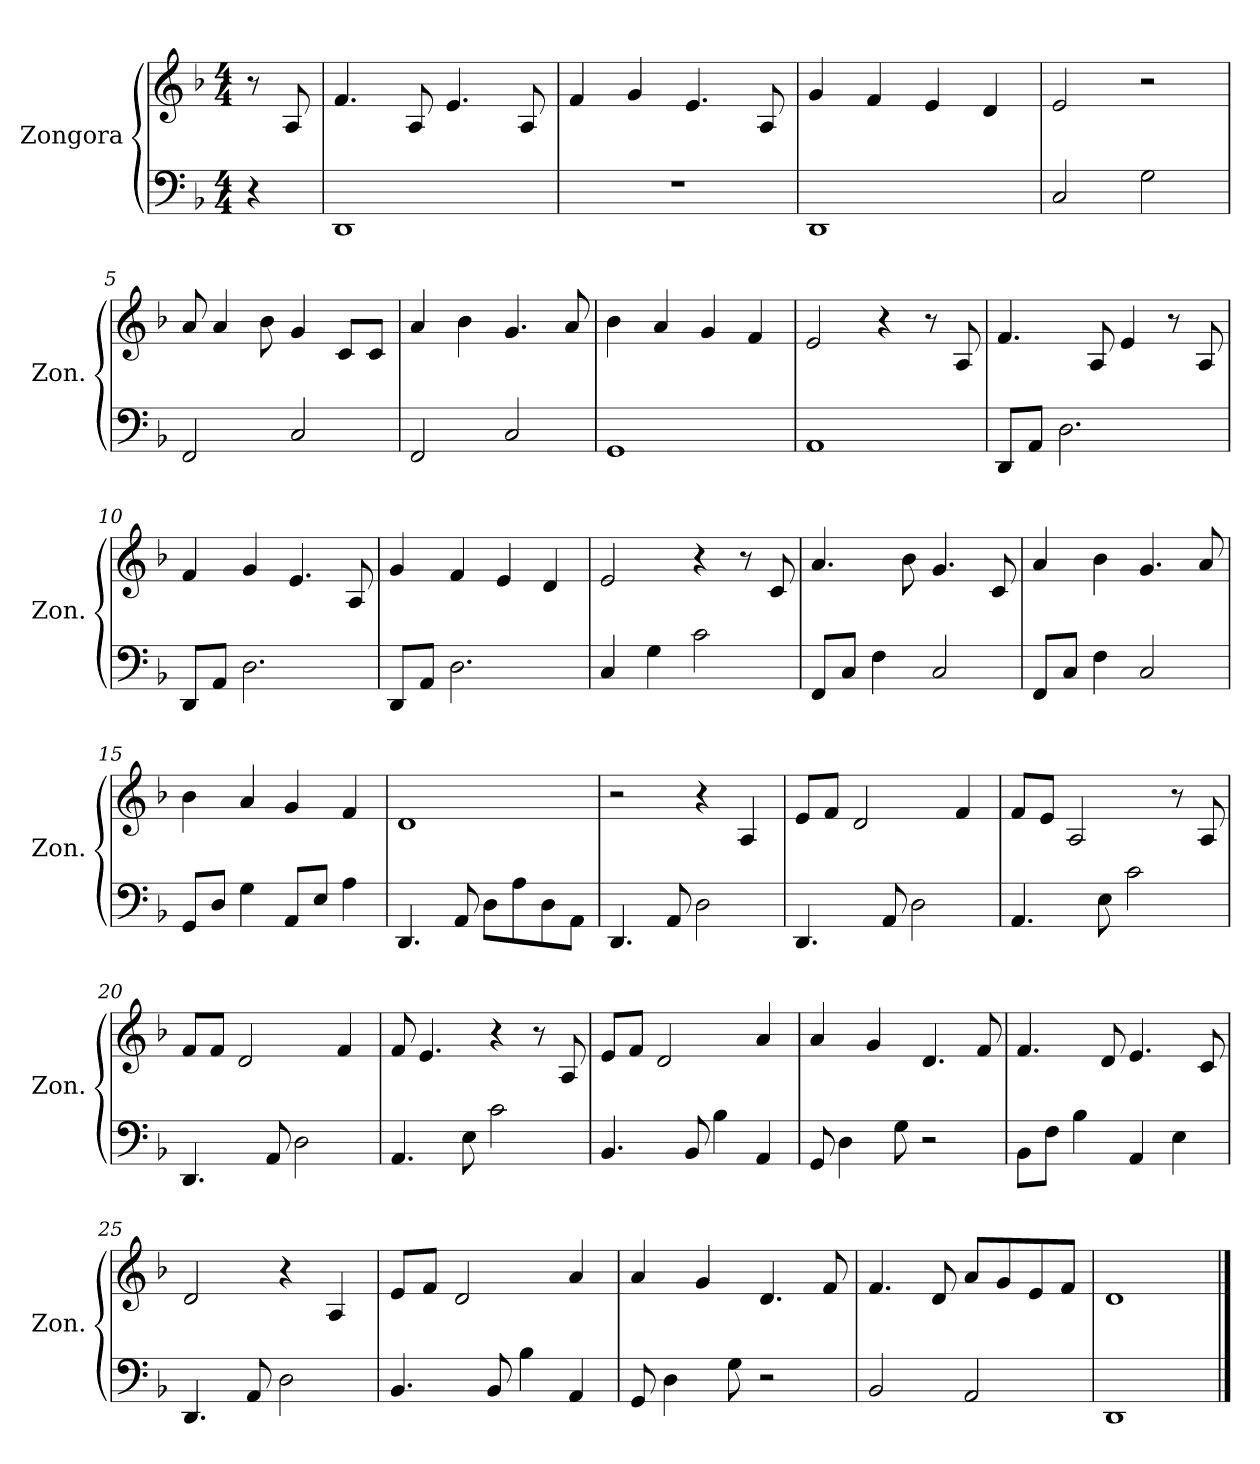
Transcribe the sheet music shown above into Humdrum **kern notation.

**kern	**kern
*part1	*part1
*staff2	*staff1
*I"Zongora	*
*I'Zon.	*
*clefF4	*clefG2
*k[b-]	*k[b-]
*M4/4	*M4/4
*MM88	*MM88
=	=
4r	8r
.	8A/
=1	=1
1DD	4.f/
.	8A/
.	4.e/
.	8A/
=2	=2
1r	4f/
.	4g/
.	4.e/
.	8A/
=3	=3
1DD	4g/
.	4f/
.	4e/
.	4d/
=4	=4
2C/	2e/
2G\	2r
=5	=5
2FF/	8a/
.	4a/
.	8b-\
2C/	4g/
.	8c/L
.	8c/J
=6	=6
2FF/	4a/
.	4b-\
2C/	4.g/
.	8a/
=7	=7
1GG	4b-\
.	4a/
.	4g/
.	4f/
!!LO:LB:g=z
=8	=8
1AA	2e/
.	4r
.	8r
.	8A/
=9	=9
8DD/L	4.f/
8AA/J	.
2.D\	.
.	8A/
.	4e/
.	8r
.	8A/
=10	=10
8DD/L	4f/
8AA/J	.
2.D\	4g/
.	4.e/
.	8A/
=11	=11
8DD/L	4g/
8AA/J	.
2.D\	4f/
.	4e/
.	4d/
=12	=12
4C/	2e/
4G\	.
2c\	4r
.	8r
.	8c/
=13	=13
8FF/L	4.a/
8C/J	.
4F\	.
.	8b-\
2C/	4.g/
.	8c/
!!LO:LB:g=z
=14	=14
8FF/L	4a/
8C/J	.
4F\	4b-\
2C/	4.g/
.	8a/
=15	=15
8GG/L	4b-\
8D/J	.
4G\	4a/
8AA/L	4g/
8E/J	.
4A\	4f/
=16	=16
4.DD/	1d
8AA/	.
8D\L	.
8A\	.
8D\	.
8AA\J	.
=17	=17
4.DD/	2r
8AA/	.
2D\	4r
.	4A/
=18	=18
4.DD/	8e/L
.	8f/J
.	2d/
8AA/	.
2D\	.
.	4f/
=19	=19
4.AA/	8f/L
.	8e/J
.	2A/
8E\	.
2c\	.
.	8r
.	8A/
=20	=20
4.DD/	8f/L
.	8f/J
.	2d/
8AA/	.
2D\	.
.	4f/
!!LO:LB:g=z
=21	=21
4.AA/	8f/
.	4.e/
8E\	.
2c\	4r
.	8r
.	8A/
=22	=22
4.BB-/	8e/L
.	8f/J
.	2d/
8BB-/	.
4B-\	.
4AA/	4a/
=23	=23
8GG/	4a/
4D\	.
.	4g/
8G\	.
2r	4.d/
.	8f/
=24	=24
8BB-\L	4.f/
8F\J	.
4B-\	.
.	8d/
4AA/	4.e/
4E\	.
.	8c/
=25	=25
4.DD/	2d/
8AA/	.
2D\	4r
.	4A/
=26	=26
4.BB-/	8e/L
.	8f/J
.	2d/
8BB-/	.
4B-\	.
4AA/	4a/
!!LO:LB:g=z
=27	=27
8GG/	4a/
4D\	.
.	4g/
8G\	.
2r	4.d/
.	8f/
=28	=28
2BB-/	4.f/
.	8d/
2AA/	8a/L
.	8g/
.	8e/
.	8f/J
=29	=29
1DD	1d
==	==
*-	*-
